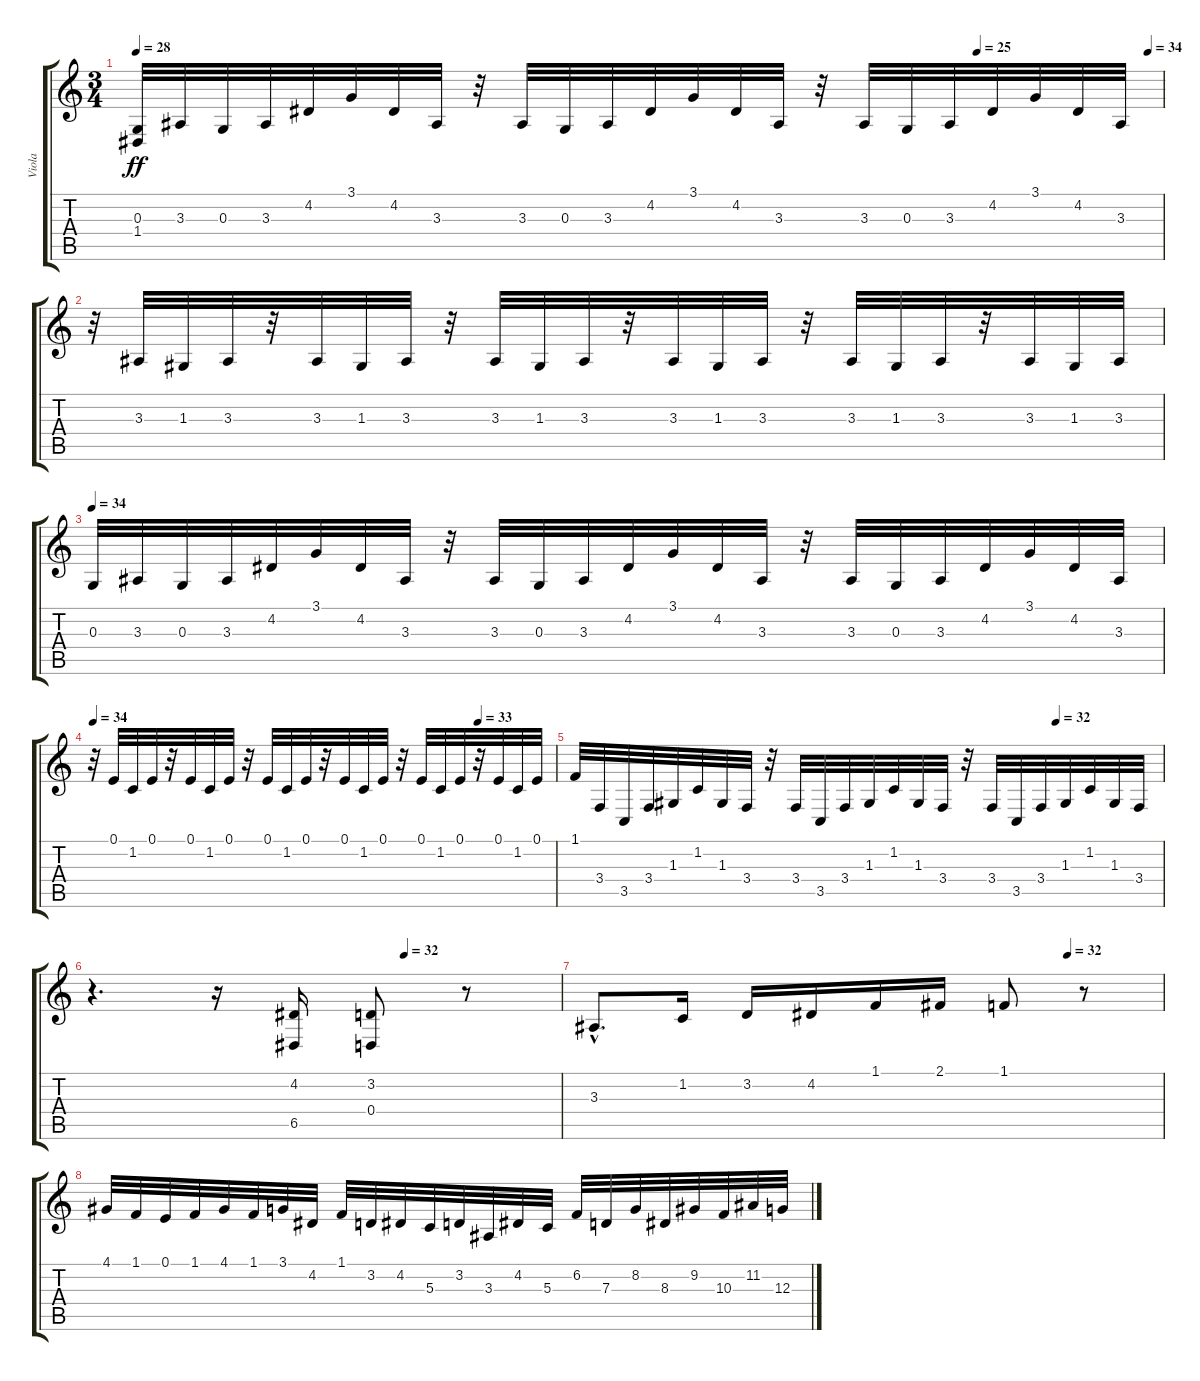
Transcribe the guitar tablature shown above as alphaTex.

\track ("Viola" "Viola") {instrument viola}
\staff {score tabs}
\tuning (E4 B3 G3 D3 A2 E2) {hide}
\ts (3 4)
\tempo 28
\tempo (25 0.8194444444444444)
\tempo (34 0.9861111111111112)
\clef g2
\ks c
(0.3 1.4).32{dy ff} 3.3.32 0.3.32 3.3.32 4.2.32 3.1.32 4.2.32 3.3.32 r.32 3.3.32 0.3.32 3.3.32 4.2.32 3.1.32 4.2.32 3.3.32 r.32 3.3.32 0.3.32 3.3.32 4.2.32 3.1.32 4.2.32 3.3.32 |
r.32 3.3.32 1.3.32 3.3.32 r.32 3.3.32 1.3.32 3.3.32 r.32 3.3.32 1.3.32 3.3.32 r.32 3.3.32 1.3.32 3.3.32 r.32 3.3.32 1.3.32 3.3.32 r.32 3.3.32 1.3.32 3.3.32 |
\tempo 34
0.3.32 3.3.32 0.3.32 3.3.32 4.2.32 3.1.32 4.2.32 3.3.32 r.32 3.3.32 0.3.32 3.3.32 4.2.32 3.1.32 4.2.32 3.3.32 r.32 3.3.32 0.3.32 3.3.32 4.2.32 3.1.32 4.2.32 3.3.32 |
\tempo 34
\tempo (33 0.8333333333333334)
r.32 0.1.32 1.2.32 0.1.32 r.32 0.1.32 1.2.32 0.1.32 r.32 0.1.32 1.2.32 0.1.32 r.32 0.1.32 1.2.32 0.1.32 r.32 0.1.32 1.2.32 0.1.32 r.32 0.1.32 1.2.32 0.1.32 |
\tempo (32 0.8194444444444444)
1.1.32 3.4.32 3.5.32 3.4.32 1.3.32 1.2.32 1.3.32 3.4.32 r.32 3.4.32 3.5.32 3.4.32 1.3.32 1.2.32 1.3.32 3.4.32 r.32 3.4.32 3.5.32 3.4.32 1.3.32 1.2.32 1.3.32 3.4.32 |
\tempo (32 0.6666666666666666)
r.4{d} r.16 (4.2 6.5).16 (3.2 0.4).8 r.8 |
\tempo (32 0.8333333333333334)
3.3{hac}.8{d} 1.2.16 3.2.16 4.2.16 1.1.16 2.1.16 1.1.8 r.8 |
4.1.32 1.1.32 0.1.32 1.1.32 4.1.32 1.1.32 3.1.32 4.2.32 1.1.32 3.2.32 4.2.32 5.3.32 3.2.32 3.3.32 4.2.32 5.3.32 6.2.32 7.3.32 8.2.32 8.3.32 9.2.32 10.3.32 11.2.32 12.3.32
